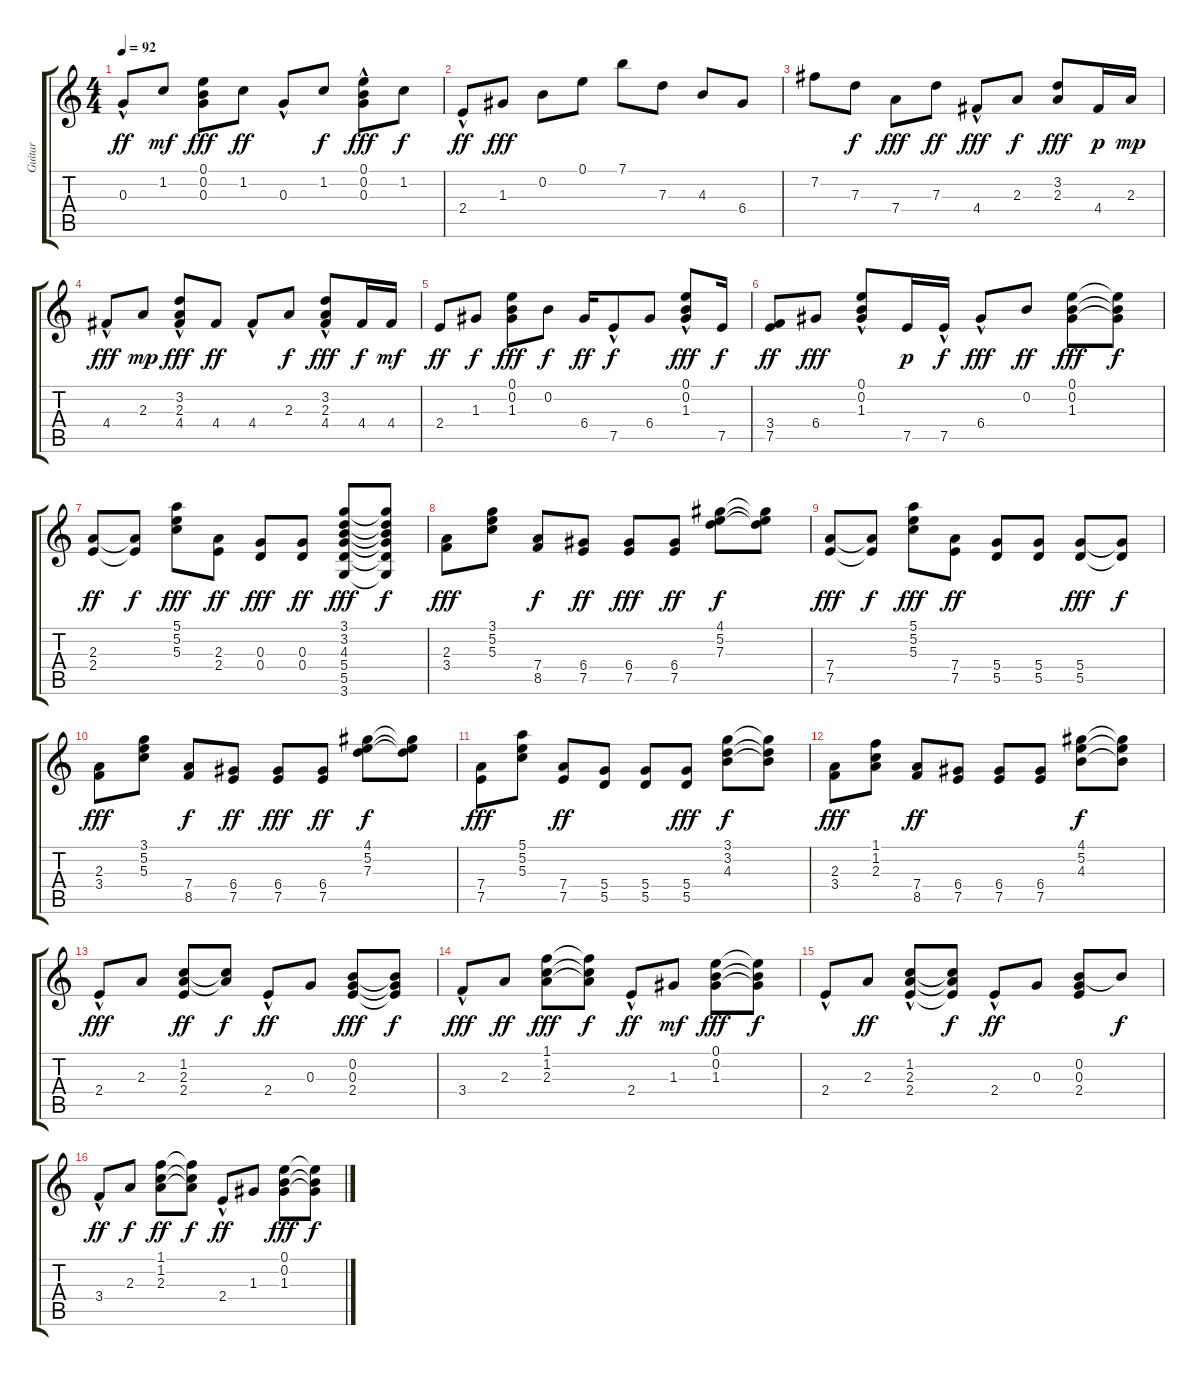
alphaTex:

\track ("Guitar" "Guitar") {instrument overdrivenguitar}
\staff {score tabs}
\tuning (E4 B3 G3 D3 A2 E2) {hide}
\ts (4 4)
\tempo 92
\clef g2
\ks c
0.3{hac}.8{dy ff} 1.2.8{dy mf} (0.1 0.2 0.3).8{dy fff} 1.2.8{dy ff} 0.3{hac}.8 1.2.8{dy f} (0.1 0.2 0.3{hac}).8{dy fff} 1.2.8{dy f} |
2.4{hac}.8{dy ff} 1.3.8{dy fff} 0.2.8 0.1.8 7.1.8 7.3.8 4.3.8 6.4.8 |
7.2.8 7.3.8{dy f} 7.4.8{dy fff} 7.3.8{dy ff} 4.4{hac}.8{dy fff} 2.3.8{dy f} (3.2 2.3).8{dy fff} 4.4.16{dy p} 2.3.16{dy mp} |
4.4{hac}.8{dy fff} 2.3.8{dy mp} (3.2{hac} 2.3 4.4).8{dy fff} 4.4.8{dy ff} 4.4{hac}.8 2.3.8{dy f} (3.2{hac} 2.3{hac} 4.4).8{dy fff} 4.4.16{dy f} 4.4.16{dy mf} |
2.4.8{dy ff} 1.3.8{dy f} (0.1 0.2 1.3).8{dy fff} 0.2.8{dy f} 6.4.16{dy ff} 7.5{hac}.8{dy f} 6.4.8 (0.1{hac} 0.2 1.3).8{dy fff} 7.5.16{dy f} |
(3.4 7.5).8{dy ff} 6.4.8{dy fff} (0.1 0.2 1.3{hac}).8 7.5.16{dy p} 7.5{hac}.16{dy f} 6.4{hac}.8{dy fff} 0.2.8{dy ff} (0.1 0.2 1.3).8{dy fff} (0.1{t} 0.2{t} 1.3{t}).8{dy f} |
(2.3 2.4).8{dy ff} (2.3{t} 2.4{t}).8{dy f} (5.1 5.2 5.3).8{dy fff} (2.3 2.4).8{dy ff} (0.3 0.4).8{dy fff} (0.3 0.4).8{dy ff} (3.1 3.2 4.3 5.4 5.5 3.6).8{dy fff} (3.1{t} 3.2{t} 4.3{t} 5.4{t} 5.5{t} 3.6{t}).8{dy f} |
(2.3 3.4).8{dy fff} (3.1 5.2 5.3).8 (7.4 8.5).8{dy f} (6.4 7.5).8{dy ff} (6.4 7.5).8{dy fff} (6.4 7.5).8{dy ff} (4.1 5.2 7.3).8{dy f} (4.1{t} 5.2{t} 7.3{t}).8 |
(7.4 7.5).8{dy fff} (7.4{t} 7.5{t}).8{dy f} (5.1 5.2 5.3).8{dy fff} (7.4 7.5).8{dy ff} (5.4 5.5).8 (5.4 5.5).8 (5.4 5.5).8{dy fff} (5.4{t} 5.5{t}).8{dy f} |
(2.3 3.4).8{dy fff} (3.1 5.2 5.3).8 (7.4 8.5).8{dy f} (6.4 7.5).8{dy ff} (6.4 7.5).8{dy fff} (6.4 7.5).8{dy ff} (4.1 5.2 7.3).8{dy f} (4.1{t} 5.2{t} 7.3{t}).8 |
(7.4 7.5).8{dy fff} (5.1 5.2 5.3).8 (7.4 7.5).8{dy ff} (5.4 5.5).8 (5.4 5.5).8 (5.4 5.5).8{dy fff} (3.1 3.2 4.3).8{dy f} (3.1{t} 3.2{t} 4.3{t}).8 |
(2.3 3.4).8{dy fff} (1.1 1.2 2.3).8 (7.4 8.5).8{dy ff} (6.4 7.5).8 (6.4 7.5).8 (6.4 7.5).8 (4.1 5.2 4.3).8{dy f} (4.1{t} 5.2{t} 4.3{t}).8 |
2.4{hac}.8{dy fff} 2.3.8 (1.2 2.3 2.4).8{dy ff} (1.2{t} 2.3{t}).8{dy f} 2.4{hac}.8{dy ff} 0.3.8 (0.2 0.3 2.4).8{dy fff} (0.2{t} 0.3{t} 2.4{t}).8{dy f} |
3.4{hac}.8{dy fff} 2.3.8{dy ff} (1.1 1.2 2.3).8{dy fff} (1.1{t} 1.2{t} 2.3{t}).8{dy f} 2.4{hac}.8{dy ff} 1.3.8{dy mf} (0.1 0.2 1.3).8{dy fff} (0.1{t} 0.2{t} 1.3{t}).8{dy f} |
2.4{hac}.8 2.3.8{dy ff} (1.2 2.3 2.4{hac}).8 (1.2{t} 2.3{t} 2.4{t}).8{dy f} 2.4{hac}.8{dy ff} 0.3.8 (0.2 0.3 2.4).8 0.2{t}.8{dy f} |
3.4{hac}.8{dy ff} 2.3.8{dy f} (1.1 1.2 2.3).8{dy ff} (1.1{t} 1.2{t} 2.3{t}).8{dy f} 2.4{hac}.8{dy ff} 1.3.8 (0.1 0.2 1.3).8{dy fff} (0.1{t} 0.2{t} 1.3{t}).8{dy f}
